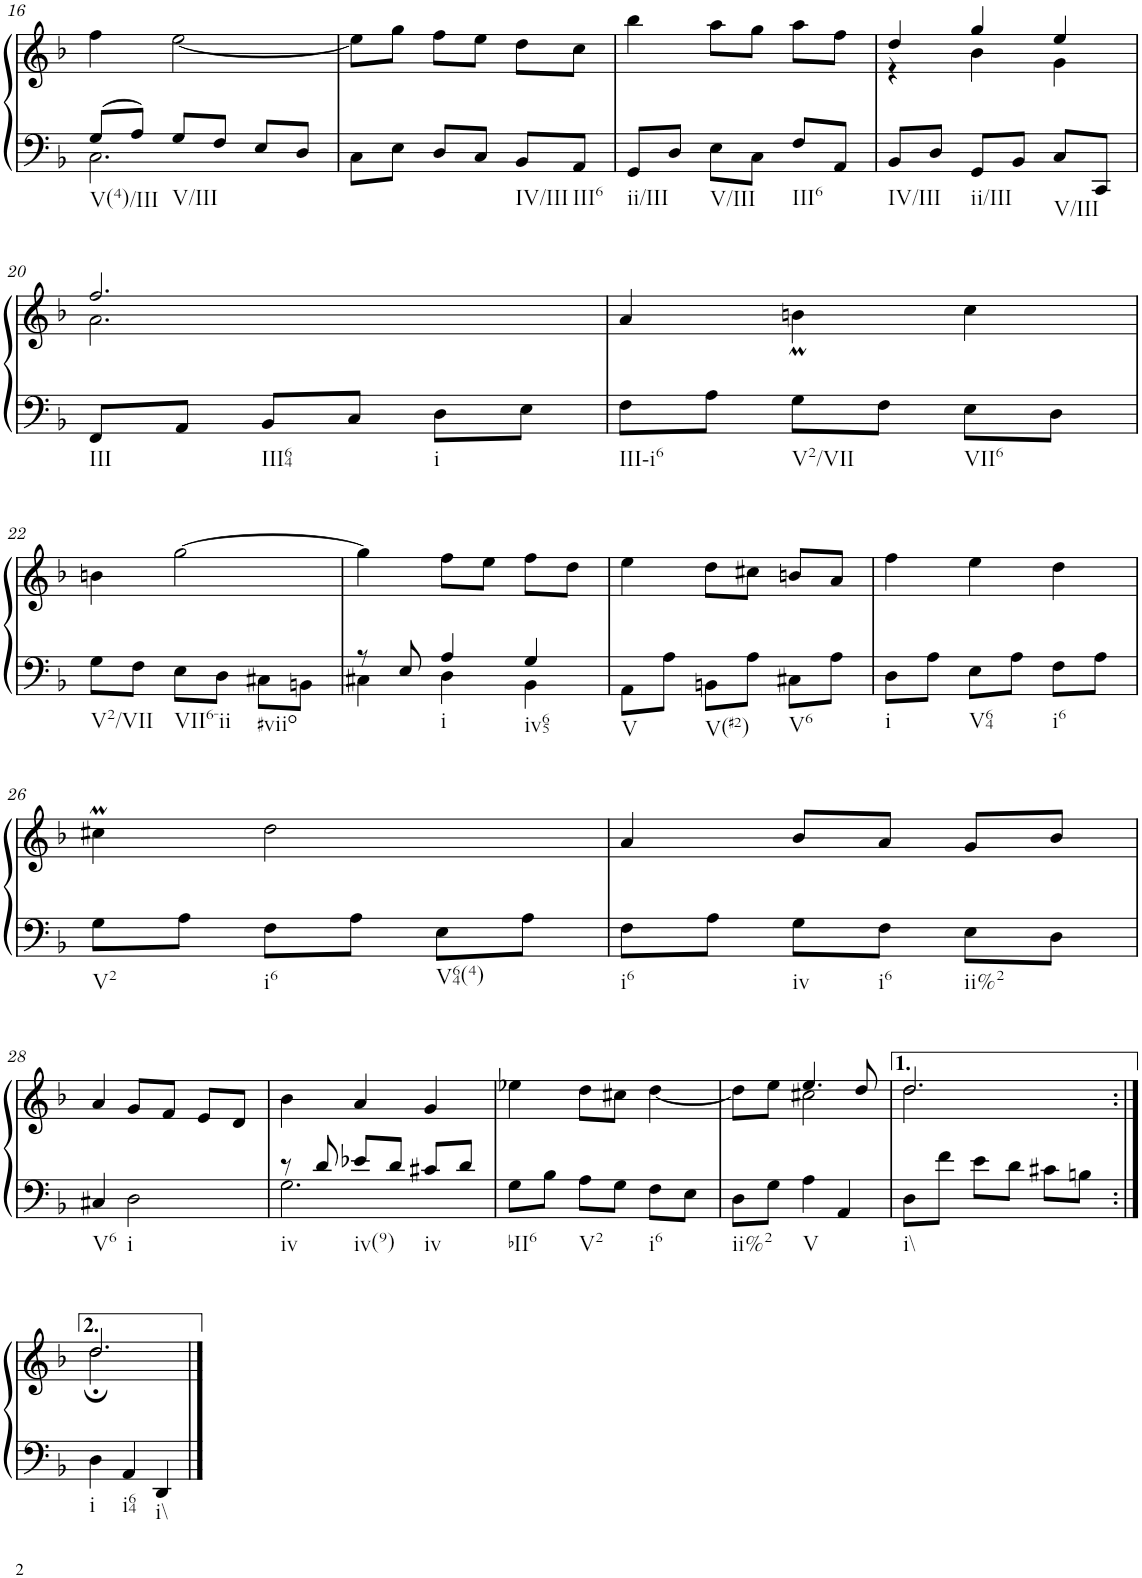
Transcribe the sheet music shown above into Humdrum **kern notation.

**kern	**kern
*part1	*part1
*staff2	*staff1
*I"Klavier linke Hand	*
!!LO:PB:g=z
*clefF4	*clefG2
*k[b-]	*k[b-]
*M3/4	*M3/4
=16	=16
*^	*^
!LO:TX:b:t=V(4)/III	!	!	!
8G/L	2.C\	4ryy	4ff\
8A/J	.	.	.
!LO:TX:b:t=V/III	!	!	!
8G/L	.	4ryy	[2ee\
8F/J	.	.	.
8E/L	.	4ryy	.
8D/J	.	.	.
*v	*v	*	*
=17	=17	=17
8C\L	2.ryy	8ee\L]
8E\J	.	8gg\J
8D/L	.	8ff\L
8C/J	.	8ee\J
!LO:TX:b:t=IV/III	!	!
8BB-/L	.	8dd\L
!LO:TX:b:t=III6	!	!
8AA/J	.	8cc\J
=18	=18	=18
!LO:TX:b:t=ii/III	!	!
8GG/L	2.ryy	4bb-\
8D/J	.	.
!LO:TX:b:t=V/III	!	!
8E\L	.	8aa\L
8C\J	.	8gg\J
!LO:TX:b:t=III6	!	!
8F/L	.	8aa\L
8AA/J	.	8ff\J
=19	=19	=19
!LO:TX:b:t=IV/III	!	!
8BB-/L	4dd/	4r
8D/J	.	.
!LO:TX:b:t=ii/III	!	!
8GG/L	4gg/	4b-\
8BB-/J	.	.
!LO:TX:b:t=V/III	!	!
8C/L	4ee/	4g\
8CC/J	.	.
!!LO:LB:g=z	!!
=20	=20	=20
!LO:TX:b:t=III	!	!
8FF/L	2.ff/	2.a\
8AA/J	.	.
!LO:TX:b:t=III64	!	!
8BB-/L	.	.
8C/J	.	.
!LO:TX:b:t=i	!	!
8D\L	.	.
8E\J	.	.
=21	=21	=21
*^	*	*
!LO:TX:b:t=III-i6	!	!	!
!LO:TX:b:t=V2/VII	!	!	!
!LO:TX:b:t=VII6	!	!	!
2.ryy	8F\L	4a/	4ryy
.	8A\J	.	.
.	8G\L	4ryy	4bnm\
.	8F\J	.	.
.	8E\L	4ryy	4cc\
.	8D\J	.	.
*	*	*v	*v
!!LO:LB:g=z
=22	=22	=22
!LO:TX:b:t=V2/VII	!	!
!LO:TX:b:t=VII6-ii	!	!
!LO:TX:b:t=#viio	!	!
2.ryy	8G\L	4bn\
.	8F\J	.
.	8E\L	[2gg\
.	8D\J	.
.	8C#X\L	.
.	8BBn\J	.
=23	=23	=23
8r	4C#X\	4gg\]
8E/	.	.
!LO:TX:b:t=i	!	!
4A/	4D\	8ff\L
.	.	8ee\J
!LO:TX:b:t=iv65	!	!
4G/	4BB-\	8ff\L
.	.	8dd\J
=24	=24	=24
!LO:TX:b:t=V	!	!
!LO:TX:b:t=V(#2)	!	!
!LO:TX:b:t=V6	!	!
2.ryy	8AA\L	4ee\
.	8A\J	.
.	8BBn\L	8dd\L
.	8A\J	8cc#X\J
.	8C#X\L	8bn/L
.	8A\J	8a/J
=25	=25	=25
!LO:TX:b:t=i	!	!
!LO:TX:b:t=V64	!	!
!LO:TX:b:t=i6	!	!
2.ryy	8D\L	4ff\
.	8A\J	.
.	8E\L	4ee\
.	8A\J	.
.	8F\L	4dd\
.	8A\J	.
!!LO:LB:g=z
=26	=26	=26
!LO:TX:b:t=V2	!	!
!LO:TX:b:t=i6	!	!
!LO:TX:b:t=V64(4)	!	!
2.ryy	8G\L	4cc#Xm\
.	8A\J	.
.	8F\L	2dd\
.	8A\J	.
.	8E\L	.
.	8A\J	.
=27	=27	=27
!LO:TX:b:t=i6	!	!
!LO:TX:b:t=iv	!	!
!LO:TX:b:t=i6	!	!
!LO:TX:b:t=ii%2	!	!
2.ryy	8F\L	4a/
.	8A\J	.
.	8G\L	8b-/L
.	8F\J	8a/J
.	8E\L	8g/L
.	8D\J	8b-/J
!!LO:LB:g=z
=28	=28	=28
!LO:TX:b:t=V6	!	!
4C#X/	4ryy	4a/
!LO:TX:b:t=i	!	!
4ryy	2D\	8g/L
.	.	8f/J
4ryy	.	8e/L
.	.	8d/J
=29	=29	=29
*	*	*^
!LO:TX:b:t=iv	!	!	!
8r	2.G\	4ryy	4b-\
8d/	.	.	.
!LO:TX:b:t=iv(9)	!	!	!
8e-X/L	.	4a/	2ryy
8d/J	.	.	.
!LO:TX:b:t=iv	!	!	!
8c#X/L	.	4g/	.
8d/J	.	.	.
=30	=30	=30	=30
!LO:TX:b:t=bII6	!	!	!
!LO:TX:b:t=V2	!	!	!
!LO:TX:b:t=i6	!	!	!
2.ryy	8G\L	4ryy	4ee-X\
.	8B-\J	.	.
.	8A\L	2ryy	8dd\L
.	8G\J	.	8cc#X\J
.	8F\L	.	[4dd\
.	8E\J	.	.
=31	=31	=31	=31
!LO:TX:b:t=ii%2	!	!	!
!LO:TX:b:t=V	!	!	!
2ryy	8D\L	4ryy	8dd\L]
.	8G\J	.	8ee\J
.	4A\	4.ee/	2cc#X\
4AA/	4ryy	.	.
.	.	8dd/	.
=32	=32	=32	=32
!LO:TX:b:t=i\\	!	!	!
2.ryy	8D\L	2.dd/	2.dd\
.	8f\J	.	.
.	8e\L	.	.
.	8d\J	.	.
.	8c#X\L	.	.
.	8Bn\J	.	.
!!LO:LB:g=z	!!
=32X2:|!	=32X2:|!	=32X2:|!	=32X2:|!
!LO:TX:b:t=i	!	!	!
4ryy	4D\	2.dd;/	2.dd\
!LO:TX:b:t=i64	!	!	!
4AA/	2ryy	.	.
!LO:TX:b:t=i\\	!	!	!
4DD/	.	.	.
*v	*v	*	*
*	*v	*v
==	==
*-	*-
